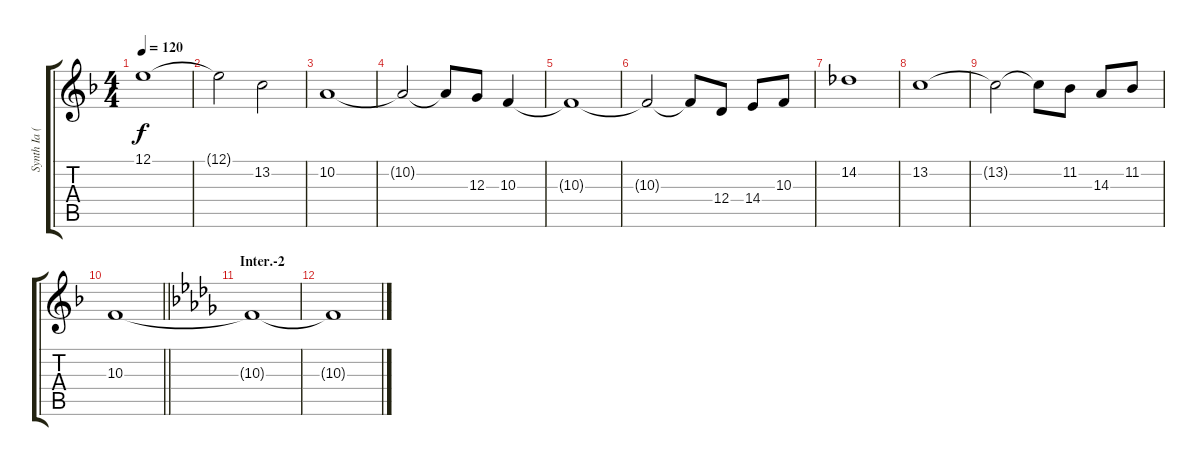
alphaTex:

\track ("Synth Ia (Kotobuki Tsumugi)" "Synth Ia (") {instrument lead1square}
\staff {score tabs}
\tuning (E4 B3 G3 D3 A2 E2) {hide}
\ts (4 4)
\tempo 120
\clef g2
\ks f
12.1.1{dy f} |
12.1{t}.2 13.2.2 |
10.2.1 |
10.2{t}.2 10.2{t}.8 12.3.8 10.3.4 |
10.3{t}.1 |
10.3{t}.2 10.3{t}.8 12.4.8 14.4.8 10.3.8 |
14.2.1 |
13.2.1 |
13.2{t}.2 13.2{t}.8 11.2.8 14.3.8 11.2.8 |
\barLineRight lightlight
10.3.1 |
\section ("" "Inter.-2")
\ks db
10.3{t}.1 |
10.3{t}.1
